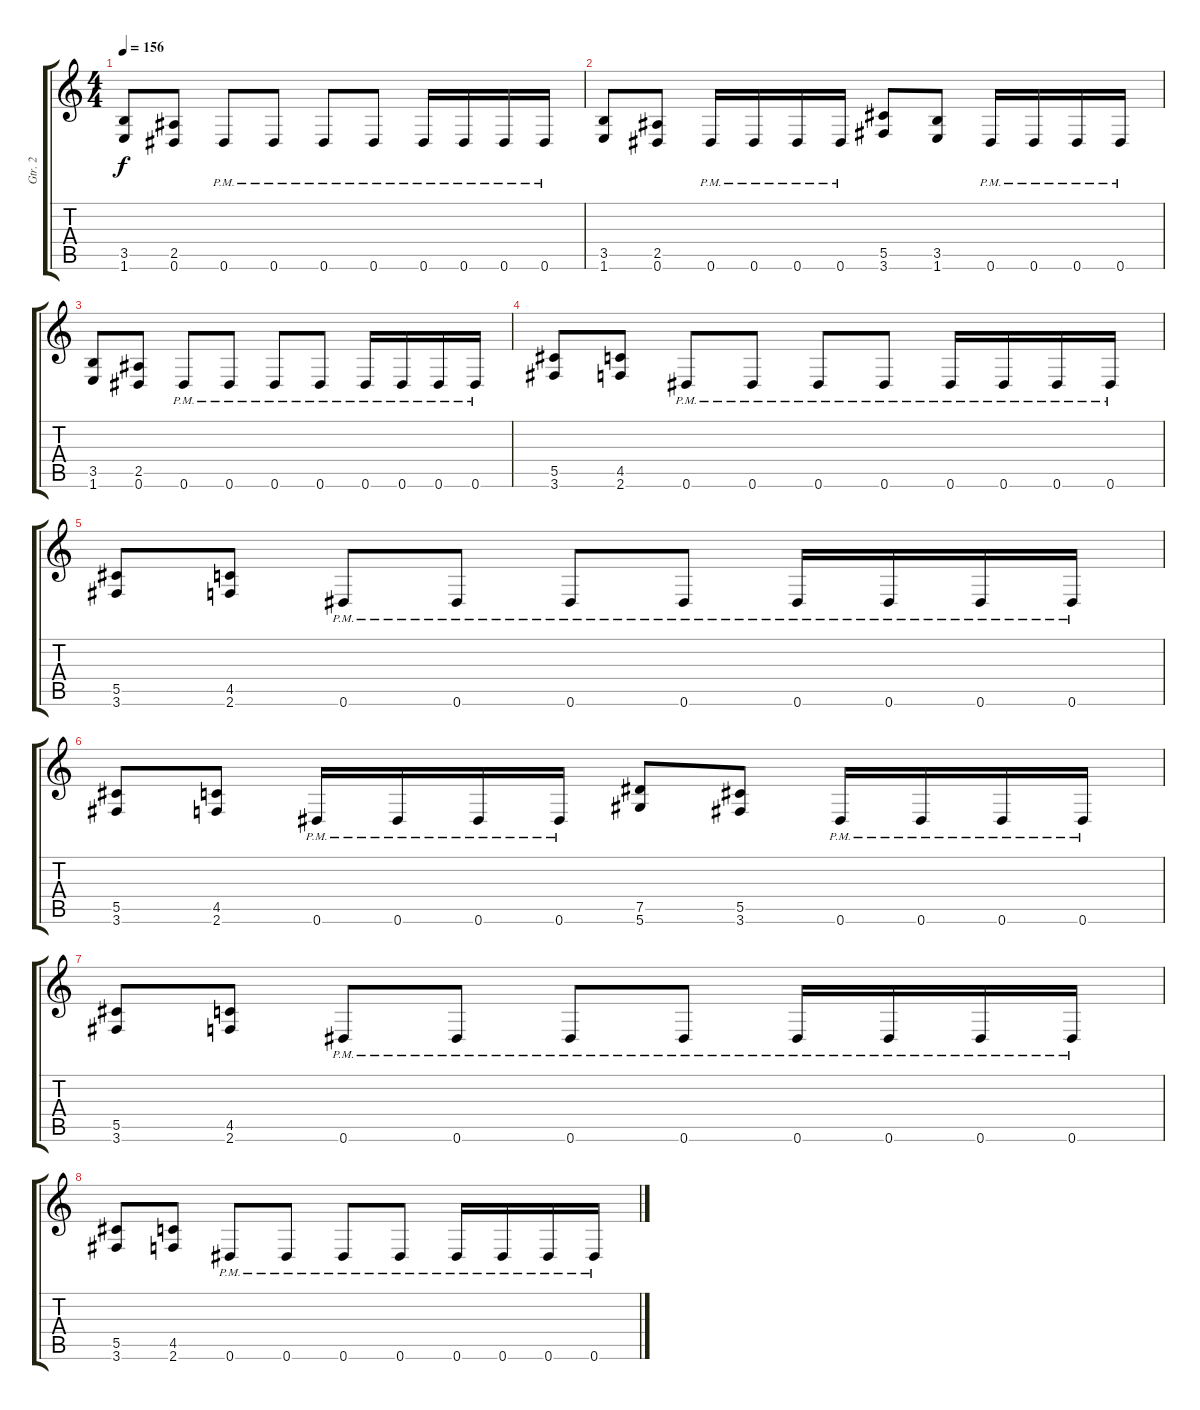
\track ("Gtr. 2" "Gtr. 2") {instrument distortionguitar}
\staff {score tabs}
\tuning (Eb4 Bb3 Gb3 Db3 Ab2 Eb2) {hide}
\ts (4 4)
\tempo 156
\clef g2
\ks c
(3.5 1.6).8{dy f} (2.5 0.6).8 0.6{pm}.8 0.6{pm}.8 0.6{pm}.8 0.6{pm}.8 0.6{pm}.16 0.6{pm}.16 0.6{pm}.16 0.6{pm}.16 |
(3.5 1.6).8 (2.5 0.6).8 0.6{pm}.16 0.6{pm}.16 0.6{pm}.16 0.6{pm}.16 (5.5 3.6).8 (3.5 1.6).8 0.6{pm}.16 0.6{pm}.16 0.6{pm}.16 0.6{pm}.16 |
(3.5 1.6).8 (2.5 0.6).8 0.6{pm}.8 0.6{pm}.8 0.6{pm}.8 0.6{pm}.8 0.6{pm}.16 0.6{pm}.16 0.6{pm}.16 0.6{pm}.16 |
(5.5 3.6).8 (4.5 2.6).8 0.6{pm}.8 0.6{pm}.8 0.6{pm}.8 0.6{pm}.8 0.6{pm}.16 0.6{pm}.16 0.6{pm}.16 0.6{pm}.16 |
(5.5 3.6).8 (4.5 2.6).8 0.6{pm}.8 0.6{pm}.8 0.6{pm}.8 0.6{pm}.8 0.6{pm}.16 0.6{pm}.16 0.6{pm}.16 0.6{pm}.16 |
(5.5 3.6).8 (4.5 2.6).8 0.6{pm}.16 0.6{pm}.16 0.6{pm}.16 0.6{pm}.16 (7.5 5.6).8 (5.5 3.6).8 0.6{pm}.16 0.6{pm}.16 0.6{pm}.16 0.6{pm}.16 |
(5.5 3.6).8 (4.5 2.6).8 0.6{pm}.8 0.6{pm}.8 0.6{pm}.8 0.6{pm}.8 0.6{pm}.16 0.6{pm}.16 0.6{pm}.16 0.6{pm}.16 |
(5.5 3.6).8 (4.5 2.6).8 0.6{pm}.8 0.6{pm}.8 0.6{pm}.8 0.6{pm}.8 0.6{pm}.16 0.6{pm}.16 0.6{pm}.16 0.6{pm}.16
